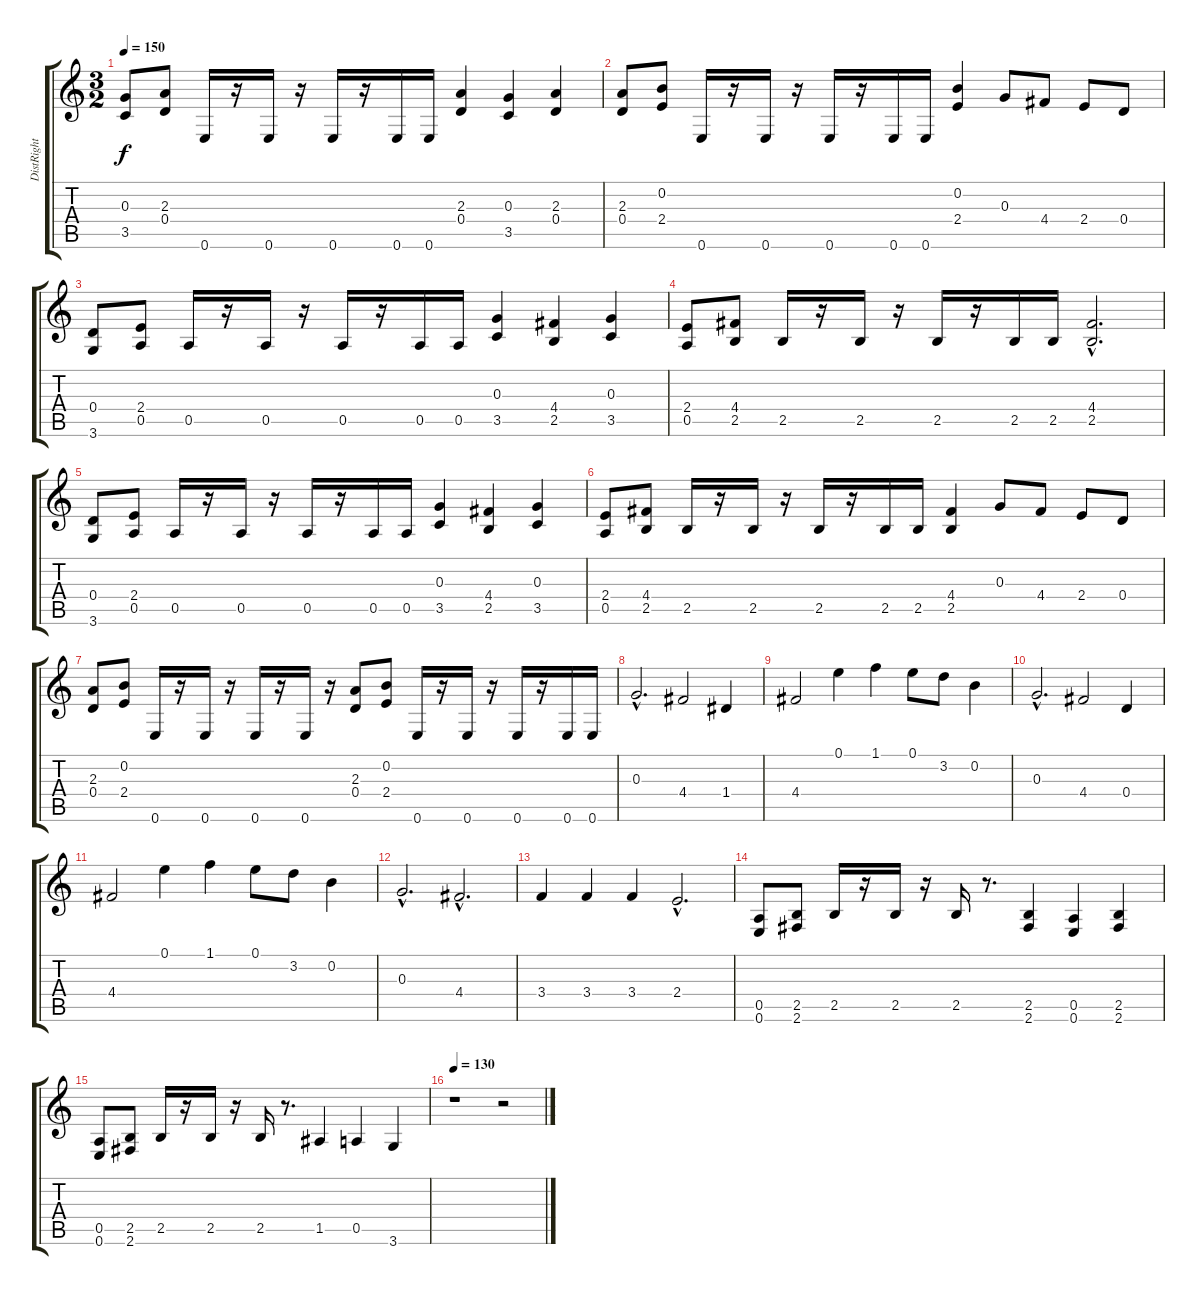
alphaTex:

\track ("DistRight" "DistRight") {instrument overdrivenguitar}
\staff {score tabs}
\tuning (E4 B3 G3 D3 A2 E2) {hide}
\ts (3 2)
\tempo 150
\clef g2
\ks c
(0.3 3.5).8{dy f} (2.3 0.4).8 0.6.16 r.16 0.6.16 r.16 0.6.16 r.16 0.6.16 0.6.16 (2.3 0.4).4 (0.3 3.5).4 (2.3 0.4).4 |
(2.3 0.4).8 (0.2 2.4).8 0.6.16 r.16 0.6.16 r.16 0.6.16 r.16 0.6.16 0.6.16 (0.2 2.4).4 0.3.8 4.4.8 2.4.8 0.4.8 |
(0.4 3.6).8 (2.4 0.5).8 0.5.16 r.16 0.5.16 r.16 0.5.16 r.16 0.5.16 0.5.16 (0.3 3.5).4 (4.4 2.5).4 (0.3 3.5).4 |
(2.4 0.5).8 (4.4 2.5).8 2.5.16 r.16 2.5.16 r.16 2.5.16 r.16 2.5.16 2.5.16 (4.4{hac} 2.5{hac}).2{d} |
(0.4 3.6).8 (2.4 0.5).8 0.5.16 r.16 0.5.16 r.16 0.5.16 r.16 0.5.16 0.5.16 (0.3 3.5).4 (4.4 2.5).4 (0.3 3.5).4 |
(2.4 0.5).8 (4.4 2.5).8 2.5.16 r.16 2.5.16 r.16 2.5.16 r.16 2.5.16 2.5.16 (4.4 2.5).4 0.3.8 4.4.8 2.4.8 0.4.8 |
(2.3 0.4).8 (0.2 2.4).8 0.6.16 r.16 0.6.16 r.16 0.6.16 r.16 0.6.16 r.16 (2.3 0.4).8 (0.2 2.4).8 0.6.16 r.16 0.6.16 r.16 0.6.16 r.16 0.6.16 0.6.16 |
0.3{hac}.2{d} 4.4.2 1.4.4 |
4.4.2 0.1.4 1.1.4 0.1.8 3.2.8 0.2.4 |
0.3{hac}.2{d} 4.4.2 0.4.4 |
4.4.2 0.1.4 1.1.4 0.1.8 3.2.8 0.2.4 |
0.3{hac}.2{d} 4.4{hac}.2{d} |
3.4.4 3.4.4 3.4.4 2.4{hac}.2{d} |
(0.5 0.6).8 (2.5 2.6).8 2.5.16 r.16 2.5.16 r.16 2.5.16 r.8{d} (2.5 2.6).4 (0.5 0.6).4 (2.5 2.6).4 |
(0.5 0.6).8 (2.5 2.6).8 2.5.16 r.16 2.5.16 r.16 2.5.16 r.8{d} 1.5.4 0.5.4 3.6.4 |
\tempo 130
r.1 r.2
